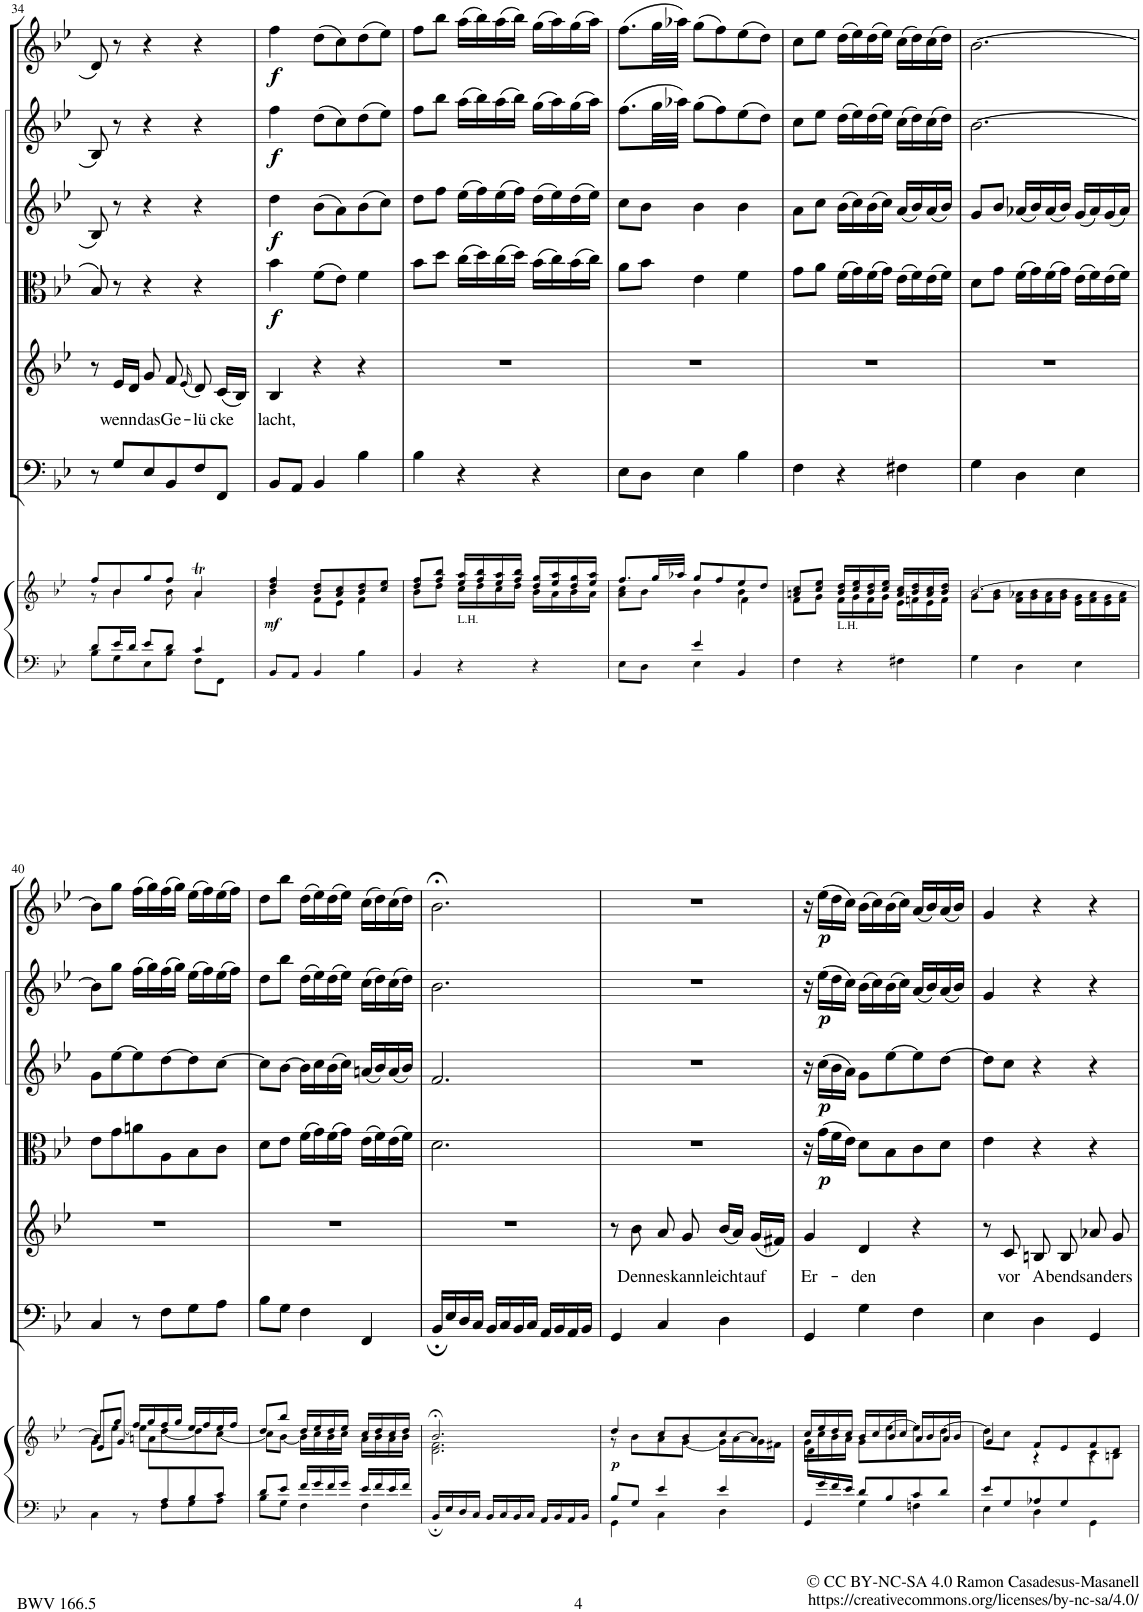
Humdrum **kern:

**kern	**kern	**dynam	**kern	**kern	**text	**kern	**dynam	**kern	**dynam	**kern	**dynam	**kern	**dynam
*part7	*part7	*part7	*part6	*part5	*part5	*part4	*part4	*part3	*part3	*part2	*part2	*part1	*part1
*staff8	*staff7	*staff7/8	*staff6	*staff5	*staff5	*staff4	*staff4	*staff3	*staff3	*staff2	*staff2	*staff1	*staff1
*I"Piano reduction	*	*	*I"Continuo	*I"Alto	*	*I"Viola	*	*I"Violino II	*	*I"Violino I	*	*I"Oboe	*
*I'Pno	*	*	*	*	*	*	*	*	*	*	*	*I'Ob	*
!!LO:PB:g=z
*clefF4	*clefG2	*	*clefF4	*clefG2	*	*clefC3	*	*clefG2	*	*clefG2	*	*clefG2	*
*k[b-e-]	*k[b-e-]	*	*k[b-e-]	*k[b-e-]	*	*k[b-e-]	*	*k[b-e-]	*	*k[b-e-]	*	*k[b-e-]	*
*M3/4	*M3/4	*	*M3/4	*M3/4	*	*M3/4	*	*M3/4	*	*M3/4	*	*M3/4	*
=34	=34	=34	=34	=34	=34	=34	=34	=34	=34	=34	=34	=34	=34
*^	*^	*	*	*	*	*	*	*	*	*	*	*	*
8d/L	8B-\L	8ff/L	8r	.	8r	8r	.	8B-/	.	8B-/	.	8B-/	.	8d/	.
!	!	!	!	!	!	!	!LO:LY:b	!	!	!	!	!	!	!	!
16e-/L	8G\	8b-/	4b-\	.	8G/L	16e-/LL	wenn	8r	.	8r	.	8r	.	8r	.
16d/JJ	.	.	.	.	.	16d/JJ	.	.	.	.	.	.	.	.	.
!	!	!	!	!	!	!	!LO:LY:b	!	!	!	!	!	!	!	!
8e-/L	8E-\	8gg/	.	.	8E-/	8g/	das	4r	.	4r	.	4r	.	4r	.
!	!	!	!	!	!	!	!LO:LY:b	!	!	!	!	!	!	!	!
8d/J	8B-\J	8ff/J	8b-\	.	8BB-/	8f/	Ge-	.	.	.	.	.	.	.	.
.	.	.	.	.	.	(16qe-/	.	.	.	.	.	.	.	.	.
!	!	!	!	!	!	!	!LO:LY:b	!	!	!	!	!	!	!	!
4c/	8F\L	4at/	4a\	.	8F/	8d/)	-lü-	4r	.	4r	.	4r	.	4r	.
!	!	!	!	!	!	!	!LO:LY:b	!	!	!	!	!	!	!	!
.	8FF\J	.	.	.	8FF/J	(16c/LL	-cke	.	.	.	.	.	.	.	.
.	.	.	.	.	.	16B-/JJ)	.	.	.	.	.	.	.	.	.
*v	*v	*	*	*	*	*	*	*	*	*	*	*	*	*	*
=35	=35	=35	=35	=35	=35	=35	=35	=35	=35	=35	=35	=35	=35	=35
!	!	!	!LO:DY:b	!	!	!LO:LY:b	!	!LO:DY:b	!	!LO:DY:b	!	!LO:DY:b	!	!LO:DY:b
8BB-/L	4dd/ 4ff/	4b-\	mf	8BB-/L	4B-/	lacht,	4b-\	f	4dd\	f	4ff\	f	4ff\	f
8AA/J	.	.	.	8AA/J	.	.	.	.	.	.	.	.	.	.
4BB-/	8b-/ 8dd/L	8f\L	.	4BB-/	4r	.	(8f\L	.	(8b-\L	.	(8dd\L	.	(8dd\L	.
.	8a/ 8cc/	8e-\J	.	.	.	.	8e-\J)	.	8a\)	.	8cc\)	.	8cc\)	.
4B-\	8b-/ 8dd/	4f\	.	4B-\	4r	.	4f\	.	(8b-\	.	(8dd\	.	(8dd\	.
.	8cc/ 8ee-/J	.	.	.	.	.	.	.	8cc\J)	.	8ee-\J)	.	8ee-\J)	.
=36	=36	=36	=36	=36	=36	=36	=36	=36	=36	=36	=36	=36	=36	=36
4BB-/	8dd/ 8ff/L	8b-\L	.	4B-\	2.r	.	8b-\L	.	8dd\L	.	8ff\L	.	8ff\L	.
.	8ff/ 8bb-/J	8dd\J	.	.	.	.	8dd\J	.	8ff\J	.	8bb-\J	.	8bb-\J	.
!	!LO:TX:b:t=L.H.	!	!	!	!	!	!	!	!	!	!	!	!	!
4r	16ee-/ 16aa/LL	16cc\LL	.	4r	.	.	(16cc\LL	.	(16ee-\LL	.	(16aa\LL	.	(16aa\LL	.
.	16ff/ 16bb-/	16dd\	.	.	.	.	16dd\)	.	16ff\)	.	16bb-\)	.	16bb-\)	.
.	16ee-/ 16aa/	16cc\	.	.	.	.	(16cc\	.	(16ee-\	.	(16aa\	.	(16aa\	.
.	16ff/ 16bb-/JJ	16dd\JJ	.	.	.	.	16dd\JJ)	.	16ff\JJ)	.	16bb-\JJ)	.	16bb-\JJ)	.
4r	16dd/ 16gg/LL	16b-\LL	.	4r	.	.	(16b-\LL	.	(16dd\LL	.	(16gg\LL	.	(16gg\LL	.
.	16ee-/ 16aa/	16a\	.	.	.	.	16cc\)	.	16ee-\)	.	16aa\)	.	16aa\)	.
.	16dd/ 16gg/	16b-\	.	.	.	.	(16b-\	.	(16dd\	.	(16gg\	.	(16gg\	.
.	16ee-/ 16aa/JJ	16a\JJ	.	.	.	.	16cc\JJ)	.	16ee-\JJ)	.	16aa\JJ)	.	16aa\JJ)	.
=37	=37	=37	=37	=37	=37	=37	=37	=37	=37	=37	=37	=37	=37	=37
*^	*	*^	*	*	*	*	*	*	*	*	*	*	*	*
4ryy	8E-\L	8.ff/L	8a\ 8cc\L	4ryy	.	8E-\L	2.r	.	8a\L	.	8cc\L	.	(8.ff\L	.	(8.ff\L	.
.	8D\J	.	8b-\J	.	.	8D\J	.	.	8b-\J	.	8b-\J	.	.	.	.	.
.	.	32gg/LL	.	.	.	.	.	.	.	.	.	.	32gg\LL	.	32gg\LL	.
.	.	32aa-X/JJJ	.	.	.	.	.	.	.	.	.	.	32aa-X\JJJ)	.	32aa-X\JJJ)	.
4e-/	4E-\	8gg/L	4b-\	4ryy	.	4E-\	.	.	4e-\	.	4b-\	.	(8gg\L	.	(8gg\L	.
.	.	8ff/	.	.	.	.	.	.	.	.	.	.	8ff\)	.	8ff\)	.
4ryy	4BB-/	8ee-/	4b-\	4f\	.	4B-\	.	.	4f\	.	4b-\	.	(8ee-\	.	(8ee-\	.
.	.	8dd/J	.	.	.	.	.	.	.	.	.	.	8dd\J)	.	8dd\J)	.
*v	*v	*	*	*	*	*	*	*	*	*	*	*	*	*	*	*
*	*	*v	*v	*	*	*	*	*	*	*	*	*	*	*	*
=38	=38	=38	=38	=38	=38	=38	=38	=38	=38	=38	=38	=38	=38	=38
4F\	8an/ 8cc/L	8f\L	.	4F\	2.r	.	8g\L	.	8a\L	.	8cc\L	.	8cc\L	.
.	8cc/ 8ee-/J	8g\J	.	.	.	.	8a\J	.	8cc\J	.	8ee-\J	.	8ee-\J	.
!	!LO:TX:b:t=L.H.	!	!	!	!	!	!	!	!	!	!	!	!	!
4r	16b-/ 16dd/LL	16f\LL	.	4r	.	.	(16f\LL	.	(16b-\LL	.	(16dd\LL	.	(16dd\LL	.
.	16cc/ 16ee-/	16g\	.	.	.	.	16g\)	.	16cc\)	.	16ee-\)	.	16ee-\)	.
.	16b-/ 16dd/	16f\	.	.	.	.	(16f\	.	(16b-\	.	(16dd\	.	(16dd\	.
.	16cc/ 16ee-/JJ	16g\JJ	.	.	.	.	16g\JJ)	.	16cc\JJ)	.	16ee-\JJ)	.	16ee-\JJ)	.
4F#X\	16a/ 16cc/LL	16e-\LL	.	4F#X\	.	.	(16e-\LL	.	(16a/LL	.	(16cc\LL	.	(16cc\LL	.
.	16b-/ 16dd/	16fn\	.	.	.	.	16f\)	.	16b-/)	.	16dd\)	.	16dd\)	.
.	16a/ 16cc/	16e-\	.	.	.	.	(16e-\	.	(16a/	.	(16cc\	.	(16cc\	.
.	16b-/ 16dd/JJ	16f\JJ	.	.	.	.	16f\JJ)	.	16b-/JJ)	.	16dd\JJ)	.	16dd\JJ)	.
=39	=39	=39	=39	=39	=39	=39	=39	=39	=39	=39	=39	=39	=39	=39
4G\	[2.b-/	8g\L	.	4G\	2.r	.	8d\L	.	8g/L	.	[2.b-\	.	[2.b-\	.
.	.	8g\ 8b-\J	.	.	.	.	8g\J	.	8b-/J	.	.	.	.	.
4D\	.	16f\ 16a-X\LL	.	4D\	.	.	(16f\LL	.	(16a-X/LL	.	.	.	.	.
.	.	16g\ 16b-\	.	.	.	.	16g\)	.	16b-/)	.	.	.	.	.
.	.	16f\ 16a-\	.	.	.	.	(16f\	.	(16a-/	.	.	.	.	.
.	.	16g\ 16b-\JJ	.	.	.	.	16g\JJ)	.	16b-/JJ)	.	.	.	.	.
4E-\	.	16e-\ 16g\LL	.	4E-\	.	.	(16e-\LL	.	(16g/LL	.	.	.	.	.
.	.	16f\ 16a-\	.	.	.	.	16f\)	.	16a-/)	.	.	.	.	.
.	.	16e-\ 16g\	.	.	.	.	(16e-\	.	(16g/	.	.	.	.	.
.	.	16f\ 16a-\JJ	.	.	.	.	16f\JJ)	.	16a-/JJ)	.	.	.	.	.
!!LO:LB:g=z
=40	=40	=40	=40	=40	=40	=40	=40	=40	=40	=40	=40	=40	=40	=40
*^	*	*^	*	*	*	*	*	*	*	*	*	*	*	*
4.ryy	4C\	8b-/L]	8g\L	8e-/L	.	4C/	2.r	.	8e-\L	.	8g\L	.	8b-\L]	.	8b-\L]	.
.	.	8gg/J	[8ee-\J	8g/J	.	.	.	.	8g\	.	[8ee-\	.	8gg\J	.	8gg\J	.
.	8r	16ff/LL	8ee-\L]	8an\L	.	8r	.	.	8an\	.	8ee-\]	.	(16ff\LL	.	(16ff\LL	.
.	.	16gg/	.	.	.	.	.	.	.	.	.	.	16gg\)	.	16gg\)	.
8A/	8F\L	16ff/	[8dd\	4.ryy	.	8F\L	.	.	8A\	.	[8dd\	.	(16ff\	.	(16ff\	.
.	.	16gg/JJ	.	.	.	.	.	.	.	.	.	.	16gg\JJ)	.	16gg\JJ)	.
8B-/	8G\	16ee-/LL	8dd\]	.	.	8G\	.	.	8B-\	.	8dd\]	.	(16ee-\LL	.	(16ee-\LL	.
.	.	16ff/	.	.	.	.	.	.	.	.	.	.	16ff\)	.	16ff\)	.
8c/J	8A\J	16ee-/	[8cc\J	.	.	8A\J	.	.	8c\J	.	[8cc\J	.	(16ee-\	.	(16ee-\	.
.	.	16ff/JJ	.	.	.	.	.	.	.	.	.	.	16ff\JJ)	.	16ff\JJ)	.
*	*	*	*v	*v	*	*	*	*	*	*	*	*	*	*	*	*
=41	=41	=41	=41	=41	=41	=41	=41	=41	=41	=41	=41	=41	=41	=41	=41
8d/L	8B-\L	8dd/L	8cc\L]	.	8B-\L	2.r	.	8d\L	.	8cc\L]	.	8dd\L	.	8dd\L	.
8e-/J	8G\J	8bb-/J	[8b-\J	.	8G\J	.	.	8e-\J	.	[8b-\J	.	8bb-\J	.	8bb-\J	.
16f/LL	4F\	16dd/LL	16b-\LL]	.	4F\	.	.	(16f\LL	.	16b-\LL]	.	(16dd\LL	.	(16dd\LL	.
16g/	.	16ee-/	16cc\	.	.	.	.	16g\)	.	16cc\	.	16ee-\)	.	16ee-\)	.
16f/	.	16dd/	16b-\	.	.	.	.	(16f\	.	(16b-\	.	(16dd\	.	(16dd\	.
16g/JJ	.	16ee-/JJ	16cc\JJ	.	.	.	.	16g\JJ)	.	16cc\JJ)	.	16ee-\JJ)	.	16ee-\JJ)	.
16e-/LL	4F\	16cc/LL	16a\LL	.	4FF/	.	.	(16e-\LL	.	(16an/LL	.	(16cc\LL	.	(16cc\LL	.
16f/	.	16dd/	16b-\	.	.	.	.	16f\)	.	16b-/)	.	16dd\)	.	16dd\)	.
16e-/	.	16cc/	16a\	.	.	.	.	(16e-\	.	(16a/	.	(16cc\	.	(16cc\	.
16f/JJ	.	16dd/JJ	16b-\JJ	.	.	.	.	16f\JJ)	.	16b-/JJ)	.	16dd\JJ)	.	16dd\JJ)	.
*v	*v	*	*	*	*	*	*	*	*	*	*	*	*	*	*
=42	=42	=42	=42	=42	=42	=42	=42	=42	=42	=42	=42	=42	=42	=42
16BB-;/LL	2.b-;</	2.d\ 2.f\	.	16BB-;/LL	2.r	.	2.d\	.	2.f/	.	2.b-\	.	2.b-;<\	.
16E-/	.	.	.	16E-/	.	.	.	.	.	.	.	.	.	.
16D/	.	.	.	16D/	.	.	.	.	.	.	.	.	.	.
16C/JJ	.	.	.	16C/JJ	.	.	.	.	.	.	.	.	.	.
16BB-/LL	.	.	.	16BB-/LL	.	.	.	.	.	.	.	.	.	.
16C/	.	.	.	16C/	.	.	.	.	.	.	.	.	.	.
16BB-/	.	.	.	16BB-/	.	.	.	.	.	.	.	.	.	.
16C/JJ	.	.	.	16C/JJ	.	.	.	.	.	.	.	.	.	.
16AA/LL	.	.	.	16AA/LL	.	.	.	.	.	.	.	.	.	.
16BB-/	.	.	.	16BB-/	.	.	.	.	.	.	.	.	.	.
16AA/	.	.	.	16AA/	.	.	.	.	.	.	.	.	.	.
16BB-/JJ	.	.	.	16BB-/JJ	.	.	.	.	.	.	.	.	.	.
=43	=43	=43	=43	=43	=43	=43	=43	=43	=43	=43	=43	=43	=43	=43
*^	*	*	*	*	*	*	*	*	*	*	*	*	*	*
!	!	!	!	!LO:DY:b	!	!	!	!	!	!	!	!	!	!	!
8B-/L	4GG\	4dd/	8r	p	4GG/	8r	.	2.r	.	2.r	.	2.r	.	2.r	.
!	!	!	!	!	!	!	!LO:LY:b	!	!	!	!	!	!	!	!
8G/J	.	.	8b-\L	.	.	8b-\	Denn	.	.	.	.	.	.	.	.
!	!	!	!	!	!	!	!LO:LY:b	!	!	!	!	!	!	!	!
4e-/	4C\	8cc/L	8a\	.	4C/	8a/	es	.	.	.	.	.	.	.	.
!	!	!	!	!	!	!	!LO:LY:b	!	!	!	!	!	!	!	!
.	.	8b-/	[8g\J	.	.	8g/	kann	.	.	.	.	.	.	.	.
!	!	!	!	!	!	!	!LO:LY:b	!	!	!	!	!	!	!	!
4e-/	4D\	8cc/	16g\LL]	.	4D\	(16b-/LL	leicht	.	.	.	.	.	.	.	.
.	.	.	[>16a\	.	.	16a/JJ)	.	.	.	.	.	.	.	.	.
!	!	!	!	!	!	!	!LO:LY:b	!	!	!	!	!	!	!	!
.	.	8a/J]	16g\	.	.	(16g/LL	auf	.	.	.	.	.	.	.	.
.	.	.	16f#X\JJ	.	.	16f#X/JJ)	.	.	.	.	.	.	.	.	.
=44	=44	=44	=44	=44	=44	=44	=44	=44	=44	=44	=44	=44	=44	=44	=44
*	*	*	*^	*	*	*	*	*	*	*	*	*	*	*	*
!	!	!	!	!	!	!	!	!LO:LY:b	!	!	!	!	!	!	!	!
16ryy	4GG/	16cc/LL	16g\LL	16d\LL	.	4GG/	4g/	Er-	16r	.	16r	.	16r	.	16r	.
!	!	!	!	!	!	!	!	!	!	!LO:DY:b	!	!LO:DY:b	!	!LO:DY:b	!	!LO:DY:b
16g/	.	16ee-/	16cc\	2ryy	.	.	.	.	(16g\LL	p	(16cc\LL	p	(16ee-\LL	p	(16ee-\LL	p
16f/	.	16dd/	16b-\	.	.	.	.	.	16f\	.	16b-\	.	16dd\	.	16dd\	.
16e-/JJ	.	16cc/JJ	16a\JJ	.	.	.	.	.	16e-\JJ)	.	16a\JJ)	.	16cc\JJ)	.	16cc\JJ)	.
!	!	!	!	!	!	!	!	!LO:LY:b	!	!	!	!	!	!	!	!
8d/L	4G\	16b-/LL	8g\L	.	.	4G\	4d/	-den	8d\L	.	8g\L	.	(16b-\LL	.	(16b-\LL	.
.	.	16cc/	.	.	.	.	.	.	.	.	.	.	16cc\)	.	16cc\)	.
8B-/	.	16b-/	[>8ee-\	.	.	.	.	.	8B-\	.	[8ee-\	.	(16b-\	.	(16b-\	.
.	.	16cc/JJ	.	.	.	.	.	.	.	.	.	.	16cc\JJ)	.	16cc\JJ)	.
8c/	4Fn\	16a/LL	8ee-\]	.	.	4F\	4r	.	8c\	.	8ee-\]	.	(16a/LL	.	(16a/LL	.
.	.	16b-/	.	8.ryy	.	.	.	.	.	.	.	.	16b-/)	.	16b-/)	.
8d/J	.	16a/	[>8dd\J	.	.	.	.	.	8d\J	.	[8dd\J	.	(16a/	.	(16a/	.
.	.	16b-/JJ	.	.	.	.	.	.	.	.	.	.	16b-/JJ)	.	16b-/JJ)	.
=45	=45	=45	=45	=45	=45	=45	=45	=45	=45	=45	=45	=45	=45	=45	=45	=45
8e-/L	4E-\	4g/	8dd\L]	2ryy	.	4E-\	8r	.	4e-\	.	8dd\L]	.	4g/	.	4g/	.
!	!	!	!	!	!	!	!	!LO:LY:b	!	!	!	!	!	!	!	!
8G/	.	.	8cc\J	.	.	.	8c/	vor	.	.	8cc\J	.	.	.	.	.
!	!	!	!	!	!	!	!	!LO:LY:b	!	!	!	!	!	!	!	!
8A-X/	4D\	8f/L	4r	.	.	4D\	8Bn/	A-	4r	.	4r	.	4r	.	4r	.
!	!	!	!	!	!	!	!	!LO:LY:b	!	!	!	!	!	!	!	!
8G/	.	8e-/	.	.	.	.	8B/	-bends	.	.	.	.	.	.	.	.
!	!	!	!	!	!	!	!	!LO:LY:b	!	!	!	!	!	!	!	!
4ryy	4GG\	8f/	4r	8c\	.	4GG/	8a-X/	an-	4r	.	4r	.	4r	.	4r	.
!	!	!	!	!	!	!	!	!LO:LY:b	!	!	!	!	!	!	!	!
.	.	8d/J	.	8Bn\J	.	.	8g/	-ders	.	.	.	.	.	.	.	.
*v	*v	*	*	*	*	*	*	*	*	*	*	*	*	*	*	*
*	*v	*v	*v	*	*	*	*	*	*	*	*	*	*	*	*
=	=	=	=	=	=	=	=	=	=	=	=	=	=
*-	*-	*-	*-	*-	*-	*-	*-	*-	*-	*-	*-	*-	*-
